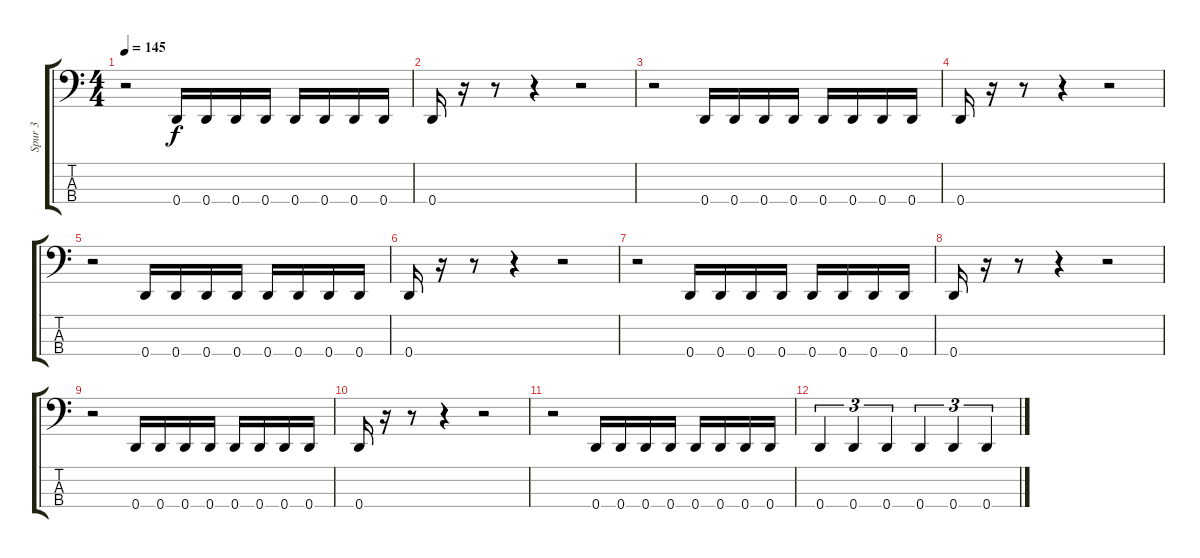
\track ("Spur 3" "Spur 3") {instrument electricbassfinger}
\staff {score tabs}
\tuning (G2 D2 A1 D1) {hide}
\ts (4 4)
\tempo 145
\clef f4
\ks c
r.2{dy f} 0.4.16 0.4.16 0.4.16 0.4.16 0.4.16 0.4.16 0.4.16 0.4.16 |
0.4.16 r.16 r.8 r.4 r.2 |
r.2 0.4.16 0.4.16 0.4.16 0.4.16 0.4.16 0.4.16 0.4.16 0.4.16 |
0.4.16 r.16 r.8 r.4 r.2 |
r.2 0.4.16 0.4.16 0.4.16 0.4.16 0.4.16 0.4.16 0.4.16 0.4.16 |
0.4.16 r.16 r.8 r.4 r.2 |
r.2 0.4.16 0.4.16 0.4.16 0.4.16 0.4.16 0.4.16 0.4.16 0.4.16 |
0.4.16 r.16 r.8 r.4 r.2 |
r.2 0.4.16 0.4.16 0.4.16 0.4.16 0.4.16 0.4.16 0.4.16 0.4.16 |
0.4.16 r.16 r.8 r.4 r.2 |
r.2 0.4.16 0.4.16 0.4.16 0.4.16 0.4.16 0.4.16 0.4.16 0.4.16 |
0.4.4{tu (3 2)} 0.4.4{tu (3 2)} 0.4.4{tu (3 2)} 0.4.4{tu (3 2)} 0.4.4{tu (3 2)} 0.4.4{tu (3 2)}
